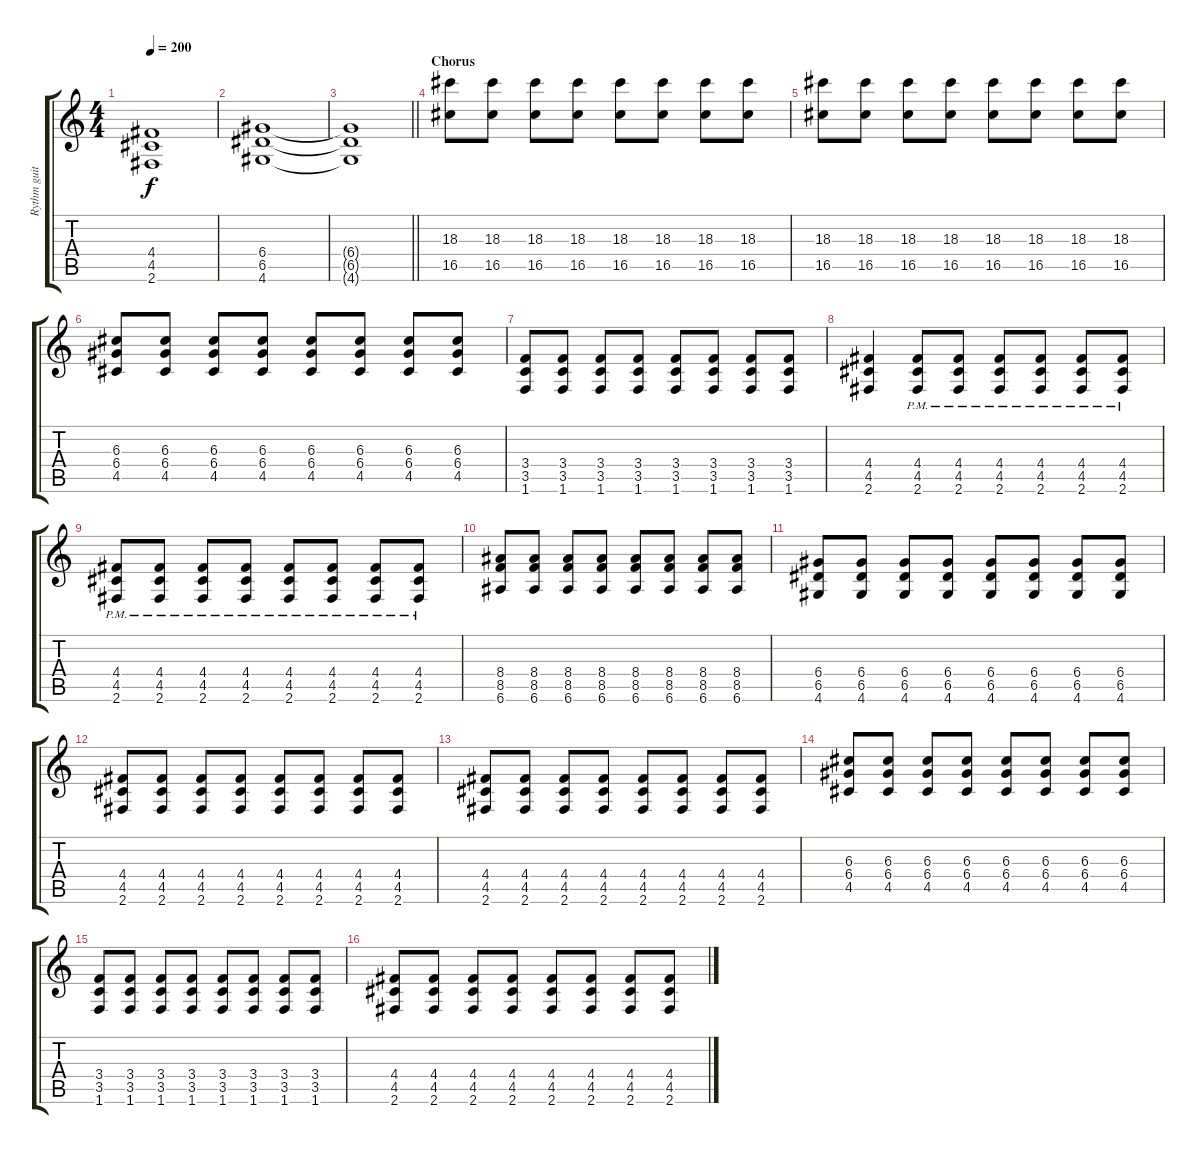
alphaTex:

\track ("Rythm guitar" "Rythm guit") {instrument distortionguitar}
\staff {score tabs}
\tuning (E4 B3 G3 D3 A2 E2) {hide}
\ts (4 4)
\tempo 200
\clef g2
\ks c
(4.4{t} 4.5{t} 2.6{t}).1{dy f} |
(6.4 6.5 4.6).1 |
\barLineRight lightlight
(6.4{t} 6.5{t} 4.6{t}).1 |
\section ("" "Chorus")
(18.3 16.5).8 (18.3 16.5).8 (18.3 16.5).8 (18.3 16.5).8 (18.3 16.5).8 (18.3 16.5).8 (18.3 16.5).8 (18.3 16.5).8 |
(18.3 16.5).8 (18.3 16.5).8 (18.3 16.5).8 (18.3 16.5).8 (18.3 16.5).8 (18.3 16.5).8 (18.3 16.5).8 (18.3 16.5).8 |
(6.3 6.4 4.5).8 (6.3 6.4 4.5).8 (6.3 6.4 4.5).8 (6.3 6.4 4.5).8 (6.3 6.4 4.5).8 (6.3 6.4 4.5).8 (6.3 6.4 4.5).8 (6.3 6.4 4.5).8 |
(3.4 3.5 1.6).8 (3.4 3.5 1.6).8 (3.4 3.5 1.6).8 (3.4 3.5 1.6).8 (3.4 3.5 1.6).8 (3.4 3.5 1.6).8 (3.4 3.5 1.6).8 (3.4 3.5 1.6).8 |
(4.4 4.5 2.6).4 (4.4{pm} 4.5{pm} 2.6{pm}).8 (4.4{pm} 4.5{pm} 2.6{pm}).8 (4.4{pm} 4.5{pm} 2.6{pm}).8 (4.4{pm} 4.5{pm} 2.6{pm}).8 (4.4{pm} 4.5{pm} 2.6{pm}).8 (4.4{pm} 4.5{pm} 2.6{pm}).8 |
(4.4{pm} 4.5{pm} 2.6{pm}).8 (4.4{pm} 4.5{pm} 2.6{pm}).8 (4.4{pm} 4.5{pm} 2.6{pm}).8 (4.4{pm} 4.5{pm} 2.6{pm}).8 (4.4{pm} 4.5{pm} 2.6{pm}).8 (4.4{pm} 4.5{pm} 2.6{pm}).8 (4.4{pm} 4.5{pm} 2.6{pm}).8 (4.4{pm} 4.5{pm} 2.6{pm}).8 |
(8.4 8.5 6.6).8 (8.4 8.5 6.6).8 (8.4 8.5 6.6).8 (8.4 8.5 6.6).8 (8.4 8.5 6.6).8 (8.4 8.5 6.6).8 (8.4 8.5 6.6).8 (8.4 8.5 6.6).8 |
(6.4 6.5 4.6).8 (6.4 6.5 4.6).8 (6.4 6.5 4.6).8 (6.4 6.5 4.6).8 (6.4 6.5 4.6).8 (6.4 6.5 4.6).8 (6.4 6.5 4.6).8 (6.4 6.5 4.6).8 |
(4.4 4.5 2.6).8 (4.4 4.5 2.6).8 (4.4 4.5 2.6).8 (4.4 4.5 2.6).8 (4.4 4.5 2.6).8 (4.4 4.5 2.6).8 (4.4 4.5 2.6).8 (4.4 4.5 2.6).8 |
(4.4 4.5 2.6).8 (4.4 4.5 2.6).8 (4.4 4.5 2.6).8 (4.4 4.5 2.6).8 (4.4 4.5 2.6).8 (4.4 4.5 2.6).8 (4.4 4.5 2.6).8 (4.4 4.5 2.6).8 |
(6.3 6.4 4.5).8 (6.3 6.4 4.5).8 (6.3 6.4 4.5).8 (6.3 6.4 4.5).8 (6.3 6.4 4.5).8 (6.3 6.4 4.5).8 (6.3 6.4 4.5).8 (6.3 6.4 4.5).8 |
(3.4 3.5 1.6).8 (3.4 3.5 1.6).8 (3.4 3.5 1.6).8 (3.4 3.5 1.6).8 (3.4 3.5 1.6).8 (3.4 3.5 1.6).8 (3.4 3.5 1.6).8 (3.4 3.5 1.6).8 |
(4.4 4.5 2.6).8 (4.4 4.5 2.6).8 (4.4 4.5 2.6).8 (4.4 4.5 2.6).8 (4.4 4.5 2.6).8 (4.4 4.5 2.6).8 (4.4 4.5 2.6).8 (4.4 4.5 2.6).8
